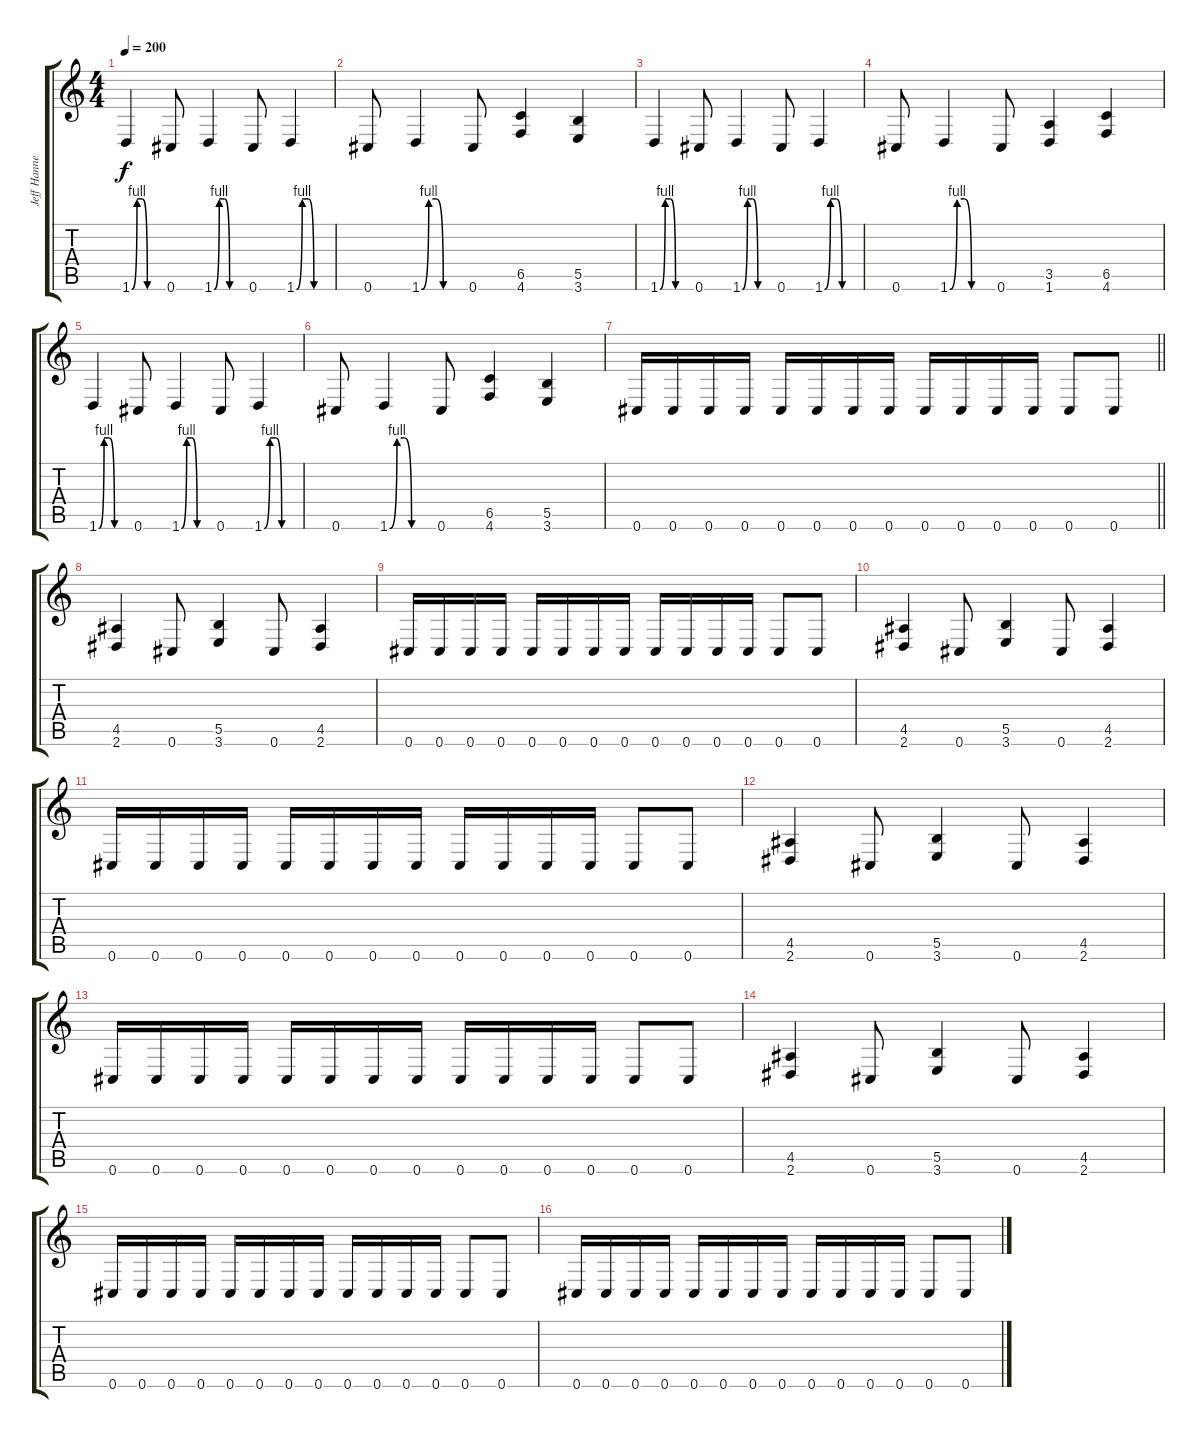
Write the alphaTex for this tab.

\track ("Jeff Hanneman" "Jeff Hanne") {instrument distortionguitar}
\staff {score tabs}
\tuning (Db4 Ab3 E3 B2 Gb2 Db2) {hide}
\ts (4 4)
\tempo 200
\clef g2
\ks c
1.6{be (custom 0 0 10 4 20 4 30 0 60 0)}.4{dy f} 0.6.8 1.6{be (custom 0 0 10 4 20 4 30 0 60 0)}.4 0.6.8 1.6{be (custom 0 0 10 4 20 4 30 0 60 0)}.4 |
0.6.8 1.6{be (custom 0 0 10 4 20 4 30 0 60 0)}.4 0.6.8 (6.5 4.6).4 (5.5 3.6).4 |
1.6{be (custom 0 0 10 4 20 4 30 0 60 0)}.4 0.6.8 1.6{be (custom 0 0 10 4 20 4 30 0 60 0)}.4 0.6.8 1.6{be (custom 0 0 10 4 20 4 30 0 60 0)}.4 |
0.6.8 1.6{be (custom 0 0 10 4 20 4 30 0 60 0)}.4 0.6.8 (3.5 1.6).4 (6.5 4.6).4 |
1.6{be (custom 0 0 10 4 20 4 30 0 60 0)}.4 0.6.8 1.6{be (custom 0 0 10 4 20 4 30 0 60 0)}.4 0.6.8 1.6{be (custom 0 0 10 4 20 4 30 0 60 0)}.4 |
0.6.8 1.6{be (custom 0 0 10 4 20 4 30 0 60 0)}.4 0.6.8 (6.5 4.6).4 (5.5 3.6).4 |
\barLineRight lightlight
0.6.16 0.6.16 0.6.16 0.6.16 0.6.16 0.6.16 0.6.16 0.6.16 0.6.16 0.6.16 0.6.16 0.6.16 0.6.8 0.6.8 |
\section ("" "")
(4.5 2.6).4 0.6.8 (5.5 3.6).4 0.6.8 (4.5 2.6).4 |
0.6.16 0.6.16 0.6.16 0.6.16 0.6.16 0.6.16 0.6.16 0.6.16 0.6.16 0.6.16 0.6.16 0.6.16 0.6.8 0.6.8 |
(4.5 2.6).4 0.6.8 (5.5 3.6).4 0.6.8 (4.5 2.6).4 |
0.6.16 0.6.16 0.6.16 0.6.16 0.6.16 0.6.16 0.6.16 0.6.16 0.6.16 0.6.16 0.6.16 0.6.16 0.6.8 0.6.8 |
(4.5 2.6).4 0.6.8 (5.5 3.6).4 0.6.8 (4.5 2.6).4 |
0.6.16 0.6.16 0.6.16 0.6.16 0.6.16 0.6.16 0.6.16 0.6.16 0.6.16 0.6.16 0.6.16 0.6.16 0.6.8 0.6.8 |
(4.5 2.6).4 0.6.8 (5.5 3.6).4 0.6.8 (4.5 2.6).4 |
0.6.16 0.6.16 0.6.16 0.6.16 0.6.16 0.6.16 0.6.16 0.6.16 0.6.16 0.6.16 0.6.16 0.6.16 0.6.8 0.6.8 |
0.6.16 0.6.16 0.6.16 0.6.16 0.6.16 0.6.16 0.6.16 0.6.16 0.6.16 0.6.16 0.6.16 0.6.16 0.6.8 0.6.8
